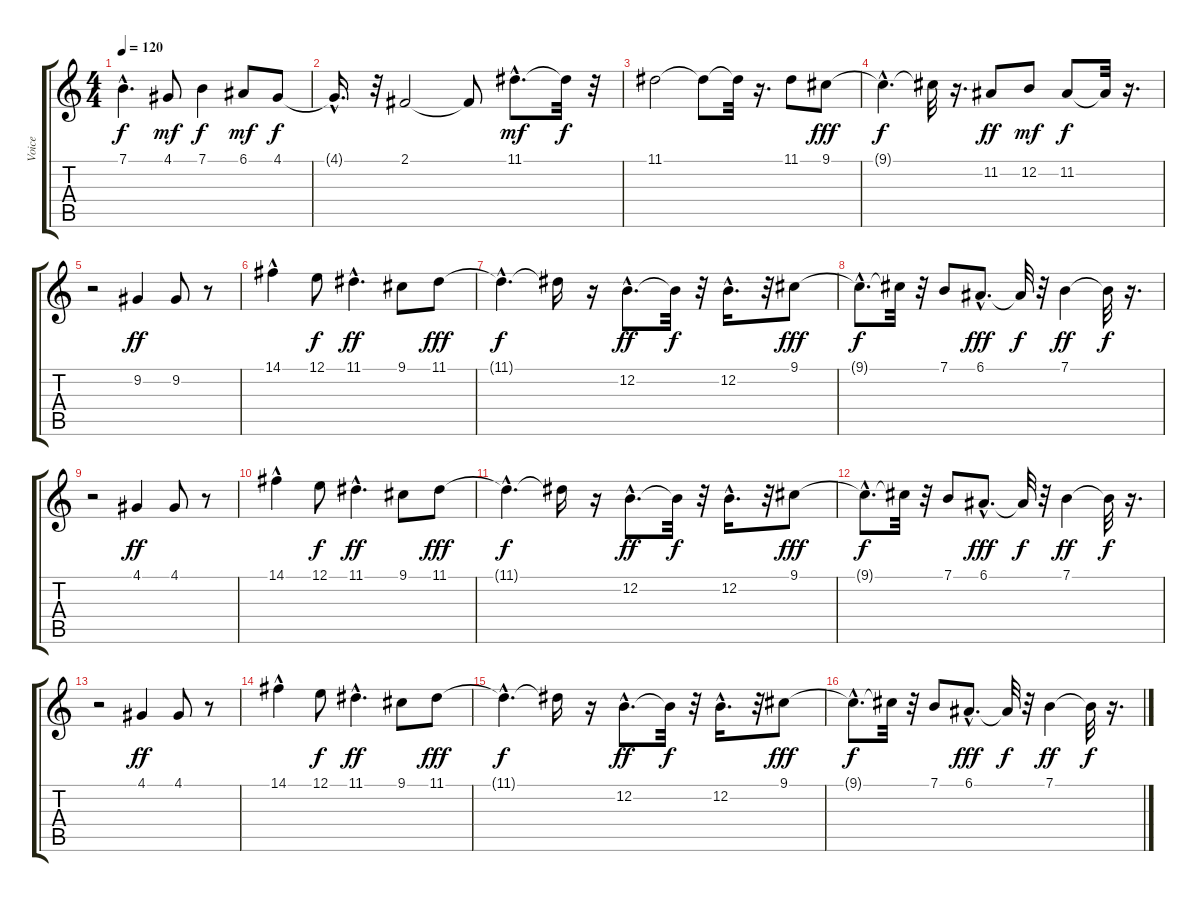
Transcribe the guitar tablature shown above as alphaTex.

\track ("Voice" "Voice") {instrument flute}
\staff {score tabs}
\tuning (E4 B3 G3 D3 A2 E2) {hide}
\ts (4 4)
\tempo 120
\clef g2
\ks c
7.1{hac t}.4{d dy f} 4.1.8{dy mf} 7.1.4{dy f} 6.1.8{dy mf} 4.1.8{dy f} |
4.1{hac t}.16{d} r.32 2.1.2 2.1{t}.8 11.1{hac}.8{d dy mf} 11.1{t}.32{dy f} r.32 |
11.1.2 11.1{t}.8 11.1{t}.32 r.16{d} 11.1.8 9.1.8{dy fff} |
9.1{hac t}.4{d dy f} 9.1{t}.32 r.16{d} 11.2.8{dy ff} 12.2.8{dy mf} 11.2.8{dy f} 11.2{t}.32 r.16{d} |
r.2 9.2.4{dy ff} 9.2.8 r.8 |
14.1{hac}.4 12.1.8{dy f} 11.1{hac}.4{d dy ff} 9.1.8 11.1.8{dy fff} |
11.1{hac t}.4{d dy f} 11.1{t}.16 r.16 12.2{hac}.8{d dy ff} 12.2{t}.32{dy f} r.32 12.2{hac}.16{d} r.32 9.1.8{dy fff} |
9.1{hac t}.8{d dy f} 9.1{t}.32 r.32 7.1.8 6.1{hac}.8{d dy fff} 6.1{t}.32{dy f} r.32 7.1.4{dy ff} 7.1{t}.32{dy f} r.16{d} |
r.2 4.1.4{dy ff} 4.1.8 r.8 |
14.1{hac}.4 12.1.8{dy f} 11.1{hac}.4{d dy ff} 9.1.8 11.1.8{dy fff} |
11.1{hac t}.4{d dy f} 11.1{t}.16 r.16 12.2{hac}.8{d dy ff} 12.2{t}.32{dy f} r.32 12.2{hac}.16{d} r.32 9.1.8{dy fff} |
9.1{hac t}.8{d dy f} 9.1{t}.32 r.32 7.1.8 6.1{hac}.8{d dy fff} 6.1{t}.32{dy f} r.32 7.1.4{dy ff} 7.1{t}.32{dy f} r.16{d} |
r.2 4.1.4{dy ff} 4.1.8 r.8 |
14.1{hac}.4 12.1.8{dy f} 11.1{hac}.4{d dy ff} 9.1.8 11.1.8{dy fff} |
11.1{hac t}.4{d dy f} 11.1{t}.16 r.16 12.2{hac}.8{d dy ff} 12.2{t}.32{dy f} r.32 12.2{hac}.16{d} r.32 9.1.8{dy fff} |
9.1{hac t}.8{d dy f} 9.1{t}.32 r.32 7.1.8 6.1{hac}.8{d dy fff} 6.1{t}.32{dy f} r.32 7.1.4{dy ff} 7.1{t}.32{dy f} r.16{d}
